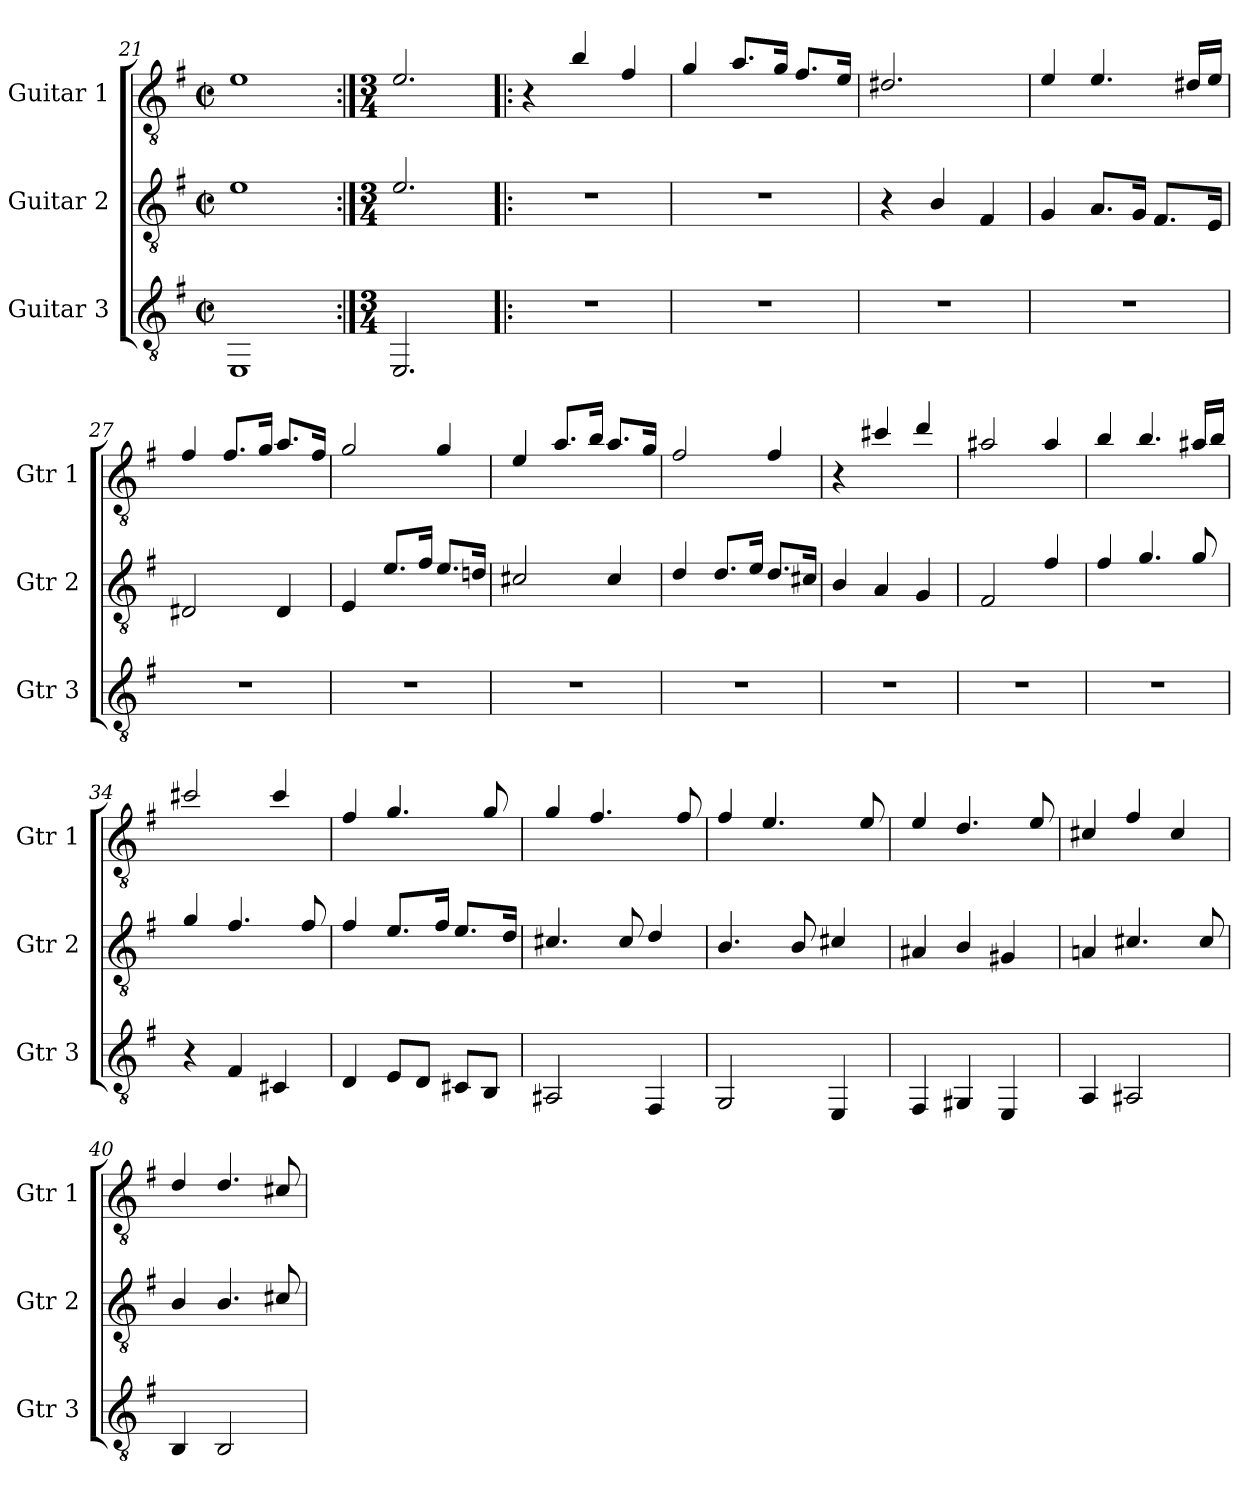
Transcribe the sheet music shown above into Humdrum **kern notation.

**kern	**kern	**kern
*part3	*part2	*part1
*staff3	*staff2	*staff1
*I"Guitar 3	*I"Guitar 2	*I"Guitar 1
*I'Gtr 3	*I'Gtr 2	*I'Gtr 1
*clefGv2	*clefGv2	*clefGv2
*ITrd7c12	*ITrd7c12	*ITrd7c12
*k[f#]	*k[f#]	*k[f#]
*e:	*e:	*e:
*M2/2	*M2/2	*M2/2
*met(c|)	*met(c|)	*met(c|)
=21	=21	=21
1EEEi	1Ei	1Ei
=22:|!	=22:|!	=22:|!
*M3/4	*M3/4	*M3/4
2.EEEi/	2.Ei/	2.Ei/
!!LO:PB:g=z
=23!|:	=23!|:	=23!|:
*	*	*MM60
!LO:N:vis=1	!LO:N:vis=1	!
2.r	2.r	4r
.	.	4Bi/
.	.	4F#i/
=24	=24	=24
!LO:N:vis=1	!LO:N:vis=1	!
2.r	2.r	4Gi/
.	.	8.Ai/L
.	.	16Gi/Jk
.	.	8.F#i/L
.	.	16Ei/Jk
=25	=25	=25
!LO:N:vis=1	!	!
2.r	4r	2.D#Xi/
.	4BBi/	.
.	4FF#i/	.
=26	=26	=26
!LO:N:vis=1	!	!
2.r	4GGi/	4Ei/
.	8.AAi/L	4.Ei/
.	16GGi/Jk	.
.	8.FF#i/L	.
.	.	16D#Xi/LL
.	16EEi/Jk	16Ei/JJ
=27	=27	=27
!LO:N:vis=1	!	!
2.r	2DD#Xi/	4F#i/
.	.	8.F#i/L
.	.	16Gi/Jk
.	4DD#i/	8.Ai/L
.	.	16F#i/Jk
=28	=28	=28
!LO:N:vis=1	!	!
2.r	4EEi/	2Gi/
.	8.Ei/L	.
.	16F#i/Jk	.
.	8.Ei/L	4Gi/
.	16Dni/Jk	.
=29	=29	=29
!LO:N:vis=1	!	!
2.r	2C#Xi/	4Ei/
.	.	8.Ai/L
.	.	16Bi/Jk
.	4C#i/	8.Ai/L
.	.	16Gi/Jk
=30	=30	=30
!LO:N:vis=1	!	!
2.r	4Di/	2F#i/
.	8.Di/L	.
.	16Ei/Jk	.
.	8.Di/L	4F#i/
.	16C#Xi/Jk	.
=31	=31	=31
!LO:N:vis=1	!	!
2.r	4BBi/	4r
.	4AAi/	4c#Xi/
.	4GGi/	4di/
!!LO:LB:g=z
=32	=32	=32
!LO:N:vis=1	!	!
2.r	2FF#i/	2A#Xi/
.	4F#i/	4A#i/
=33	=33	=33
!LO:N:vis=1	!	!
2.r	4F#i/	4Bi/
.	4.Gi/	4.Bi/
.	8Gi/	16A#Xi/LL
.	.	16Bi/JJ
=34	=34	=34
4r	4Gi/	2c#Xi/
4FF#i/	4.F#i/	.
4CC#Xi/	.	4c#i/
.	8F#i/	.
=35	=35	=35
4DDi/	4F#i/	4F#i/
8EEi/L	8.Ei/L	4.Gi/
8DDi/J	.	.
.	16F#i/Jk	.
8CC#Xi/L	8.Ei/L	.
8BBBi/J	.	8Gi/
.	16Di/Jk	.
=36	=36	=36
2AAA#Xi/	4.C#Xi/	4Gi/
.	.	4.F#i/
.	8C#i/	.
4FFF#i/	4Di/	.
.	.	8F#i/
=37	=37	=37
2GGGi/	4.BBi/	4F#i/
.	.	4.Ei/
.	8BBi/	.
4EEEi/	4C#Xi/	.
.	.	8Ei/
=38	=38	=38
4FFF#i/	4AA#Xi/	4Ei/
4GGG#Xi/	4BBi/	4.Di/
4EEEi/	4GG#Xi/	.
.	.	8Ei/
=39	=39	=39
4AAAi/	4AAni/	4C#Xi/
2AAA#Xi/	4.C#Xi/	4F#i/
.	.	4C#i/
.	8C#i/	.
=40	=40	=40
4BBBi/	4BBi/	4Di/
2BBBi/	4.BBi/	4.Di/
.	8C#Xi/	8C#Xi/
=	=	=
*-	*-	*-
